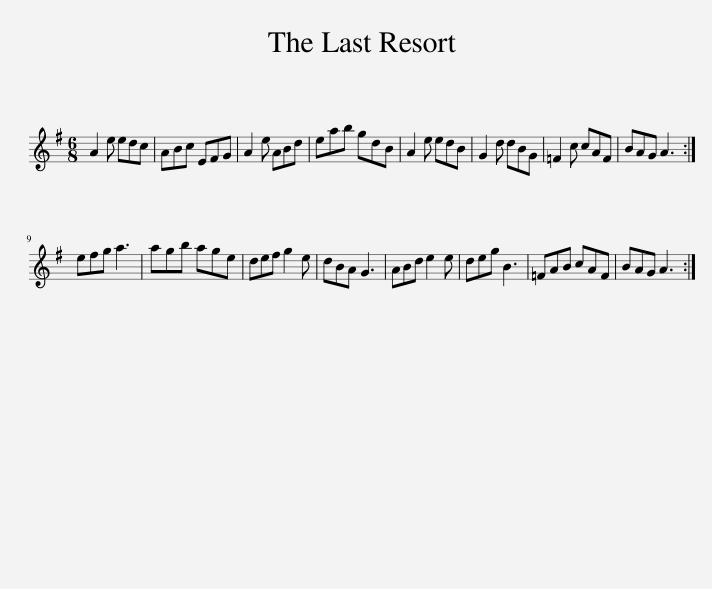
X:1
L:1/8
M:6/8
I:linebreak $
K:G
V:1 treble
V:1
 A2 e edc | ABc EFG | A2 e ABd | eab gdB | A2 e edB | %5
 G2 d dBG | =F2 c cAF | BAG A3 :|$ efg a3 | agb age | %10
 def g2 e | dBA G3 | ABd e2 e | deg B3 | =FAB cAF | %15
 BAG A3 :| %16
